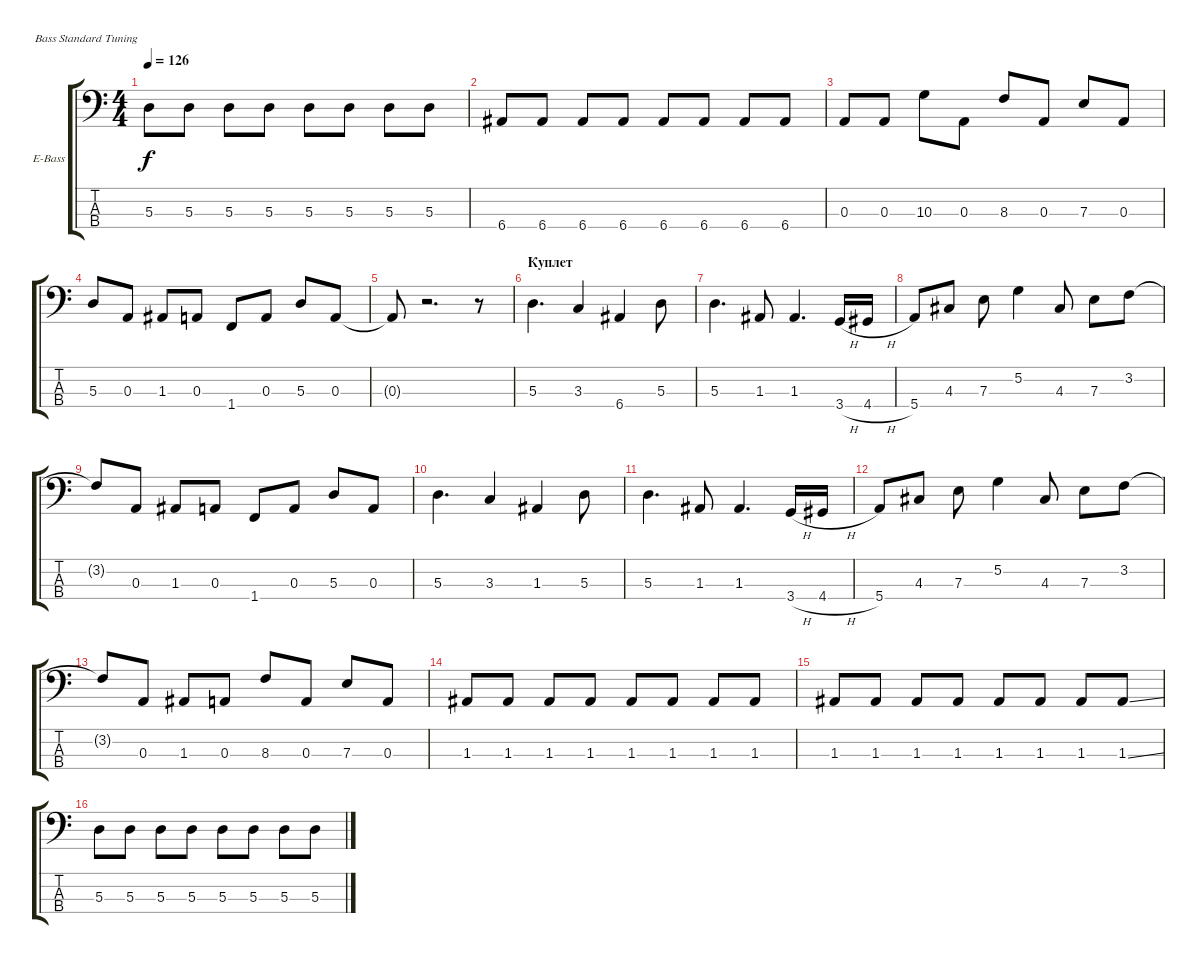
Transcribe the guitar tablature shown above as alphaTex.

\bracketExtendMode groupsimilarinstruments
\firstSystemTrackNameOrientation horizontal
\otherSystemsTrackNameOrientation horizontal
\track ("Виталий Дубинин" "E-Bass") {instrument electricbassfinger}
\staff {score tabs}
\tuning (G2 D2 A1 E1)
\ts (4 4)
\tempo 126
\clef f4
\ks c
5.3.8{dy f} 5.3.8 5.3.8 5.3.8 5.3.8 5.3.8 5.3.8 5.3.8 |
6.4.8 6.4.8 6.4.8 6.4.8 6.4.8 6.4.8 6.4.8 6.4.8 |
0.3.8 0.3.8 10.3.8 0.3.8 8.3.8 0.3.8 7.3.8 0.3.8 |
5.3.8 0.3.8 1.3.8 0.3.8 1.4.8 0.3.8 5.3.8 0.3.8 |
0.3{t}.8 r.2{d} r.8 |
\section ("" "Куплет")
5.3.4{d} 3.3.4 6.4.4 5.3.8 |
5.3.4{d} 1.3.8 1.3.4{d} 3.4{h}.16 4.4{h}.16 |
5.4.8 4.3.8 7.3.8 5.2.4 4.3.8 7.3.8 3.2.8 |
3.2{t}.8 0.3.8 1.3.8 0.3.8 1.4.8 0.3.8 5.3.8 0.3.8 |
5.3.4{d} 3.3.4 1.3.4 5.3.8 |
5.3.4{d} 1.3.8 1.3.4{d} 3.4{h}.16 4.4{h}.16 |
5.4.8 4.3.8 7.3.8 5.2.4 4.3.8 7.3.8 3.2.8 |
3.2{t}.8 0.3.8 1.3.8 0.3.8 8.3.8 0.3.8 7.3.8 0.3.8 |
1.3.8 1.3.8 1.3.8 1.3.8 1.3.8 1.3.8 1.3.8 1.3.8 |
1.3.8 1.3.8 1.3.8 1.3.8 1.3.8 1.3.8 1.3.8 1.3{ss}.8 |
5.3.8 5.3.8 5.3.8 5.3.8 5.3.8 5.3.8 5.3.8 5.3.8
